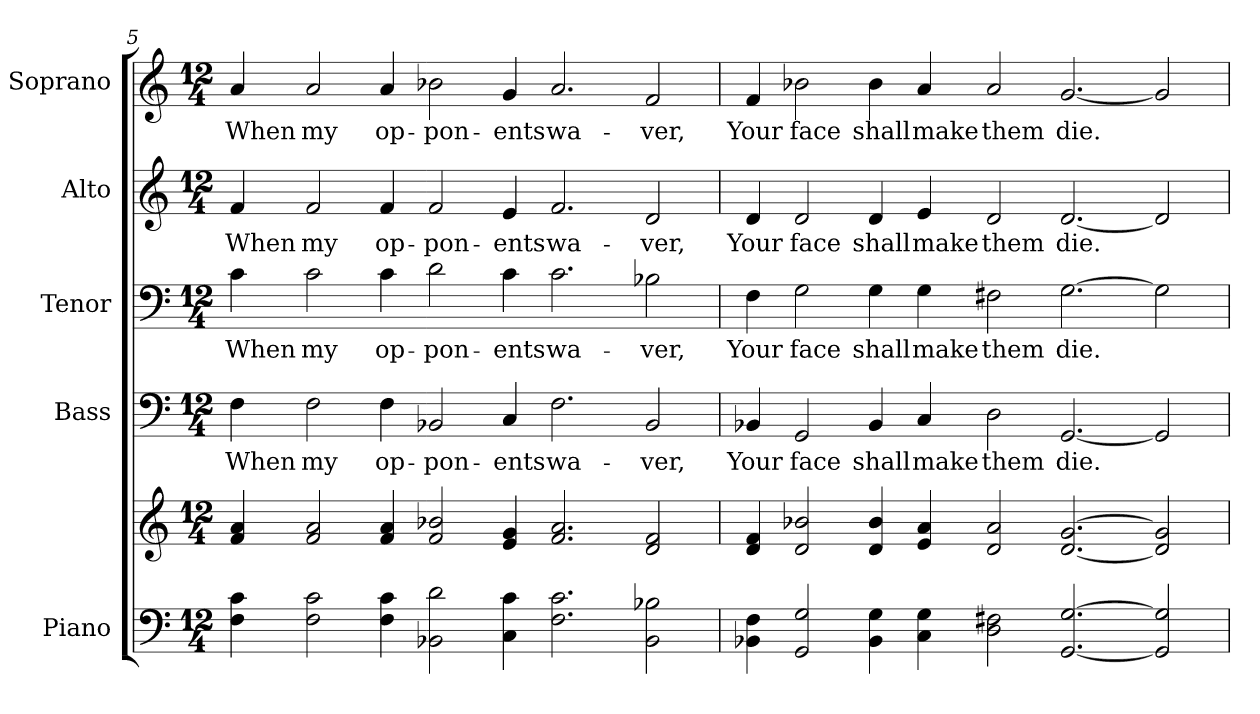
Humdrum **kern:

**kern	**kern	**kern	**text	**kern	**text	**kern	**text	**kern	**text
*part5	*part5	*part4	*part4	*part3	*part3	*part2	*part2	*part1	*part1
*staff6	*staff5	*staff4	*staff4	*staff3	*staff3	*staff2	*staff2	*staff1	*staff1
*I"Piano	*	*I"Bass	*	*I"Tenor	*	*I"Alto	*	*I"Soprano	*
*I'Pno.	*	*I'B.	*	*I'T.	*	*I'A.	*	*I'S.	*
!!LO:PB:g=z
*clefF4	*clefG2	*clefF4	*	*clefF4	*	*clefG2	*	*clefG2	*
*k[]	*k[]	*k[]	*	*k[]	*	*k[]	*	*k[]	*
*C:	*C:	*C:	*	*C:	*	*C:	*	*C:	*
*M12/4	*M12/4	*M12/4	*	*M12/4	*	*M12/4	*	*M12/4	*
=5	=5	=5	=5	=5	=5	=5	=5	=5	=5
!	!	!	!LO:LY:b:color=#000000	!	!	!	!	!	!
!	!	!	!	!	!LO:LY:b:color=#000000	!	!	!	!
!	!	!	!	!	!	!	!LO:LY:b:color=#000000	!	!
!	!	!	!	!	!	!	!	!	!LO:LY:b:color=#000000
4Fi\ 4ci	4fi/ 4ai	4Fi\	When	4ci\	When	4fi/	When	4ai/	When
!	!	!	!LO:LY:b:color=#000000	!	!	!	!	!	!
!	!	!	!	!	!LO:LY:b:color=#000000	!	!	!	!
!	!	!	!	!	!	!	!LO:LY:b:color=#000000	!	!
!	!	!	!	!	!	!	!	!	!LO:LY:b:color=#000000
2Fi\ 2ci	2fi/ 2ai	2Fi\	my	2ci\	my	2fi/	my	2ai/	my
!	!	!	!LO:LY:b:color=#000000	!	!	!	!	!	!
!	!	!	!	!	!LO:LY:b:color=#000000	!	!	!	!
!	!	!	!	!	!	!	!LO:LY:b:color=#000000	!	!
!	!	!	!	!	!	!	!	!	!LO:LY:b:color=#000000
4Fi\ 4ci	4fi/ 4ai	4Fi\	op-	4ci\	op-	4fi/	op-	4ai/	op-
!	!	!	!LO:LY:b:color=#000000	!	!	!	!	!	!
!	!	!	!	!	!LO:LY:b:color=#000000	!	!	!	!
!	!	!	!	!	!	!	!LO:LY:b:color=#000000	!	!
!	!	!	!	!	!	!	!	!	!LO:LY:b:color=#000000
2BB-Xi\ 2di	2fi/ 2b-Xi	2BB-Xi/	-pon-	2di\	-pon-	2fi/	-pon-	2b-Xi\	-pon-
!	!	!	!LO:LY:b:color=#000000	!	!	!	!	!	!
!	!	!	!	!	!LO:LY:b:color=#000000	!	!	!	!
!	!	!	!	!	!	!	!LO:LY:b:color=#000000	!	!
!	!	!	!	!	!	!	!	!	!LO:LY:b:color=#000000
4Ci\ 4ci	4ei/ 4gi	4Ci/	-ents	4ci\	-ents	4ei/	-ents	4gi/	-ents
!	!	!	!LO:LY:b:color=#000000	!	!	!	!	!	!
!	!	!	!	!	!LO:LY:b:color=#000000	!	!	!	!
!	!	!	!	!	!	!	!LO:LY:b:color=#000000	!	!
!	!	!	!	!	!	!	!	!	!LO:LY:b:color=#000000
2.Fi\ 2.ci	2.fi/ 2.ai	2.Fi\	wa-	2.ci\	wa-	2.fi/	wa-	2.ai/	wa-
!	!	!	!LO:LY:b:color=#000000	!	!	!	!	!	!
!	!	!	!	!	!LO:LY:b:color=#000000	!	!	!	!
!	!	!	!	!	!	!	!LO:LY:b:color=#000000	!	!
!	!	!	!	!	!	!	!	!	!LO:LY:b:color=#000000
2BB-i\ 2B-Xi	2di/ 2fi	2BB-i/	-ver,	2B-Xi\	-ver,	2di/	-ver,	2fi/	-ver,
=6	=6	=6	=6	=6	=6	=6	=6	=6	=6
!	!	!	!LO:LY:b:color=#000000	!	!	!	!	!	!
!	!	!	!	!	!LO:LY:b:color=#000000	!	!	!	!
!	!	!	!	!	!	!	!LO:LY:b:color=#000000	!	!
!	!	!	!	!	!	!	!	!	!LO:LY:b:color=#000000
4BB-Xi\ 4Fi	4di/ 4fi	4BB-Xi/	Your	4Fi\	Your	4di/	Your	4fi/	Your
!	!	!	!LO:LY:b:color=#000000	!	!	!	!	!	!
!	!	!	!	!	!LO:LY:b:color=#000000	!	!	!	!
!	!	!	!	!	!	!	!LO:LY:b:color=#000000	!	!
!	!	!	!	!	!	!	!	!	!LO:LY:b:color=#000000
2GGi/ 2Gi	2di/ 2b-Xi	2GGi/	face	2Gi\	face	2di/	face	2b-Xi\	face
!	!	!	!LO:LY:b:color=#000000	!	!	!	!	!	!
!	!	!	!	!	!LO:LY:b:color=#000000	!	!	!	!
!	!	!	!	!	!	!	!LO:LY:b:color=#000000	!	!
!	!	!	!	!	!	!	!	!	!LO:LY:b:color=#000000
4BB-i\ 4Gi	4di/ 4b-i	4BB-i/	shall	4Gi\	shall	4di/	shall	4b-i\	shall
!	!	!	!LO:LY:b:color=#000000	!	!	!	!	!	!
!	!	!	!	!	!LO:LY:b:color=#000000	!	!	!	!
!	!	!	!	!	!	!	!LO:LY:b:color=#000000	!	!
!	!	!	!	!	!	!	!	!	!LO:LY:b:color=#000000
4Ci\ 4Gi	4ei/ 4ai	4Ci/	make	4Gi\	make	4ei/	make	4ai/	make
!	!	!	!LO:LY:b:color=#000000	!	!	!	!	!	!
!	!	!	!	!	!LO:LY:b:color=#000000	!	!	!	!
!	!	!	!	!	!	!	!LO:LY:b:color=#000000	!	!
!	!	!	!	!	!	!	!	!	!LO:LY:b:color=#000000
2Di\ 2F#Xi	2di/ 2ai	2Di\	them	2F#Xi\	them	2di/	them	2ai/	them
!	!	!	!LO:LY:b:color=#000000	!	!	!	!	!	!
!	!	!	!	!	!LO:LY:b:color=#000000	!	!	!	!
!	!	!	!	!	!	!	!LO:LY:b:color=#000000	!	!
!	!	!	!	!	!	!	!	!	!LO:LY:b:color=#000000
[<2.GGi/ [>2.Gi	[<2.di/ [>2.gi	[<2.GGi/	die.	[>2.Gi\	die.	[<2.di/	die.	[<2.gi/	die.
2GGi/] 2Gi]	2di/] 2gi]	2GGi/]	.	2Gi\]	.	2di/]	.	2gi/]	.
=	=	=	=	=	=	=	=	=	=
*-	*-	*-	*-	*-	*-	*-	*-	*-	*-
